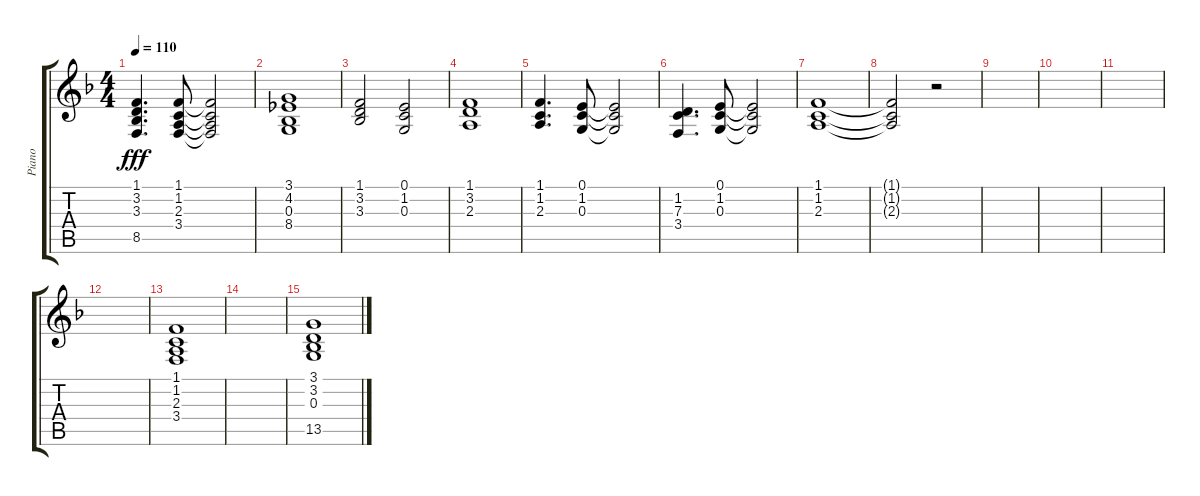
\track ("Piano" "Piano") {instrument electricgrandpiano}
\staff {score tabs}
\tuning (E4 B3 G3 D3 A2 E2) {hide}
\ts (4 4)
\tempo 110
\clef g2
\ks f
(1.1 3.2 3.3 8.5).4{d dy fff} (1.1 1.2 2.3 3.4).8 (1.1{t} 1.2{t} 2.3{t} 3.4{t}).2 |
(3.1 4.2 0.3 8.4).1 |
(1.1 3.2 3.3).2 (0.1 1.2 0.3).2 |
(1.1 3.2 2.3).1 |
(1.1 1.2 2.3).4{d} (0.1 1.2 0.3).8 (0.1{t} 1.2{t} 0.3{t}).2 |
(1.2 7.3 3.4).4{d} (0.1 1.2 0.3).8 (0.1{t} 1.2{t} 0.3{t}).2 |
(1.1 1.2 2.3).1 |
(1.1{t} 1.2{t} 2.3{t}).2 r.2 |
|
|
|
|
(1.1 1.2 2.3 3.4).1 |
|
(3.1 3.2 0.3 13.5).1
